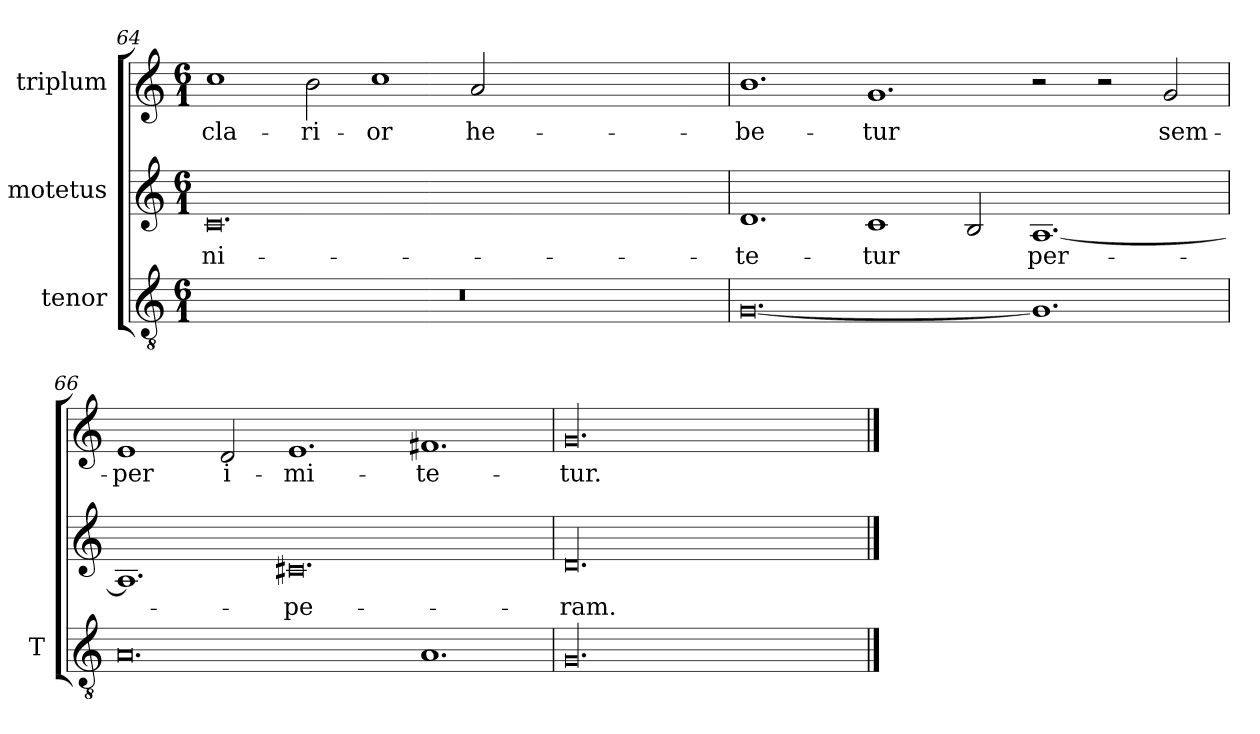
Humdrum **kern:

**kern	**kern	**text	**kern	**text
*part3	*part2	*part2	*part1	*part1
*staff3	*staff2	*staff2	*staff1	*staff1
*I"tenor	*I"motetus	*	*I"triplum	*
*I'T	*	*	*	*
*clefGv2	*clefG2	*	*clefG2	*
*k[]	*k[]	*	*k[]	*
*C:	*C:	*	*C:	*
*M6/1	*M6/1	*	*M6/1	*
=64	=64	=64	=64	=64
!LO:N:vis=0	!	!	!	!
00.r	0.c/	ni-	1cc\	cla-
.	.	.	2b\	-ri-
.	.	.	1cc\	-or
.	.	.	2a/	he-
.	0.ryy	.	0.ryy	.
=65	=65	=65	=65	=65
[0.Gi/	1.d/	-te-	1.b\	-be-
.	1c/	-tur	1.g/	-tur
.	2B/	.	.	.
1.Gi/]	[1.A/	per-	2r	.
.	.	.	2r	.
.	.	.	2g/	sem-
=66	=66	=66	=66	=66
0.Ai/	1.A/]	.	1e/	-per
.	.	.	2d/	i-
.	0.c#X/	-pe-	1.e/	-mi-
1.Ai/	.	.	1.f#X/	-te-
=67	=67	=67	=67	=67
00.G/	00.d/	-ram.	00.g/	-tur.
==	==	==	==	==
*-	*-	*-	*-	*-
